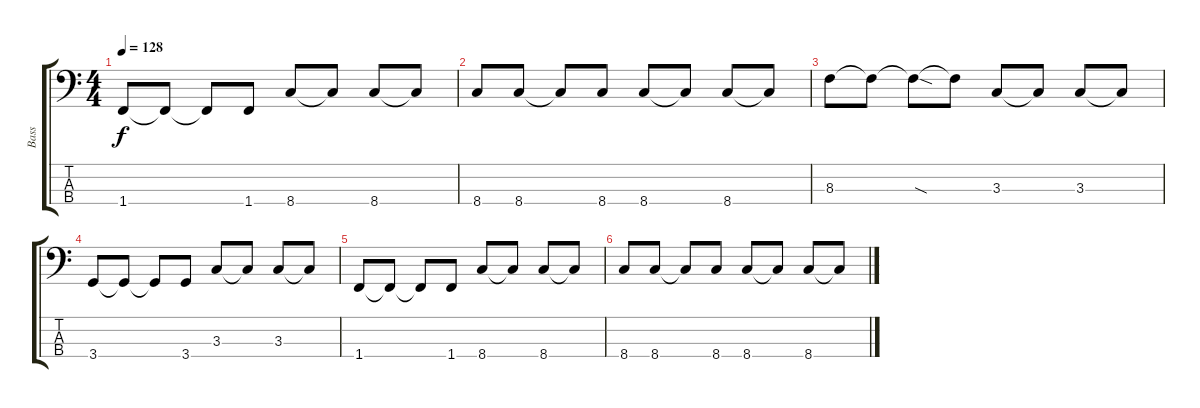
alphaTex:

\track ("Bass" "Bass") {instrument electricbassfinger}
\staff {score tabs}
\tuning (G2 D2 A1 E1) {hide}
\ts (4 4)
\tempo 128
\clef f4
\ks c
1.4.8{dy f} 1.4{t}.8 1.4{t}.8 1.4.8 8.4.8 8.4{t}.8 8.4.8 8.4{t}.8 |
8.4.8 8.4.8 8.4{t}.8 8.4.8 8.4.8 8.4{t}.8 8.4.8 8.4{t}.8 |
8.3.8 8.3{t}.8 8.3{sod t}.8 8.3{t}.8 3.3.8 3.3{t}.8 3.3.8 3.3{t}.8 |
3.4.8 3.4{t}.8 3.4{t}.8 3.4.8 3.3.8 3.3{t}.8 3.3.8 3.3{t}.8 |
1.4.8 1.4{t}.8 1.4{t}.8 1.4.8 8.4.8 8.4{t}.8 8.4.8 8.4{t}.8 |
8.4.8 8.4.8 8.4{t}.8 8.4.8 8.4.8 8.4{t}.8 8.4.8 8.4{t}.8
